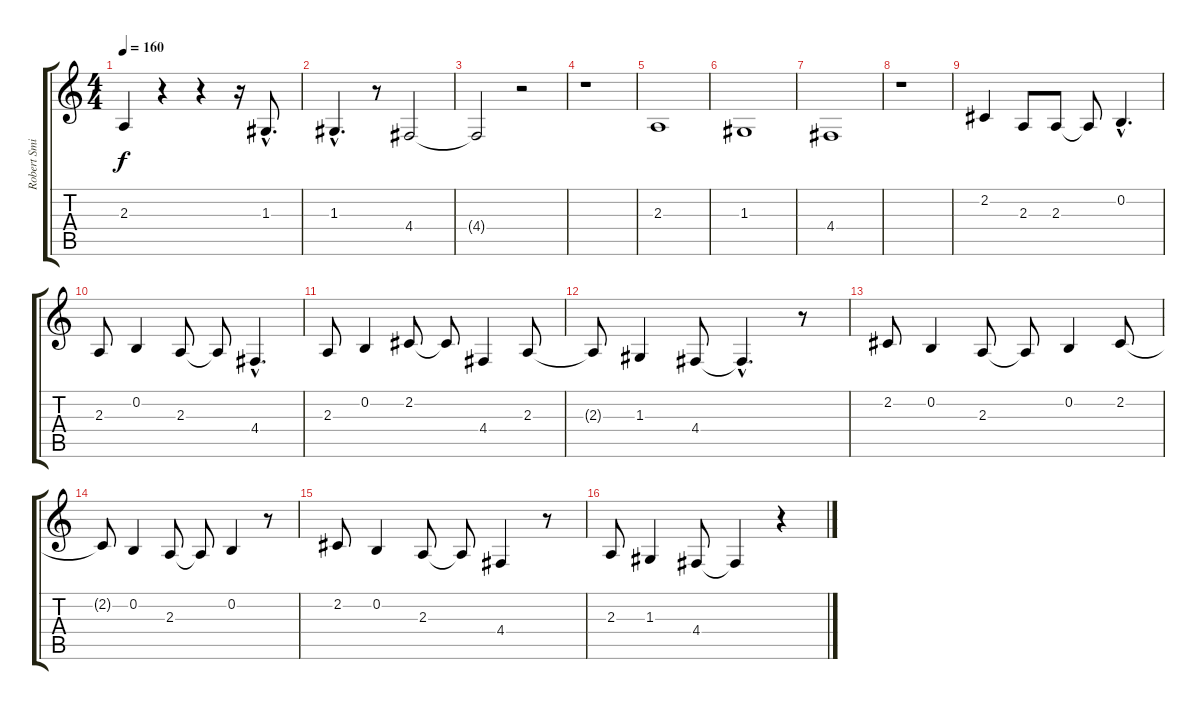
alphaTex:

\track ("Robert Smith vocal" "Robert Smi") {instrument voiceoohs}
\staff {score tabs}
\tuning (E4 B3 G3 D3 A2 E2) {hide}
\ts (4 4)
\tempo 160
\clef g2
\ks c
2.3{t}.4{dy f} r.4 r.4 r.16 1.3{hac}.8{d} |
1.3{hac}.4{d} r.8 4.4.2 |
4.4{t}.2 r.2 |
r.1 |
\section ("" "")
2.3.1 |
1.3.1 |
4.4.1 |
r.1 |
\section ("" "")
2.2.4 2.3.8 2.3.8 2.3{t}.8 0.2{hac}.4{d} |
2.3.8 0.2.4 2.3.8 2.3{t}.8 4.4{hac}.4{d} |
2.3.8 0.2.4 2.2.8 2.2{t}.8 4.4.4 2.3.8 |
2.3{t}.8 1.3.4 4.4.8 4.4{hac t}.4{d} r.8 |
2.2.8 0.2.4 2.3.8 2.3{t}.8 0.2.4 2.2.8 |
2.2{t}.8 0.2.4 2.3.8 2.3{t}.8 0.2.4 r.8 |
2.2.8 0.2.4 2.3.8 2.3{t}.8 4.4.4 r.8 |
2.3.8 1.3.4 4.4.8 4.4{t}.4 r.4
